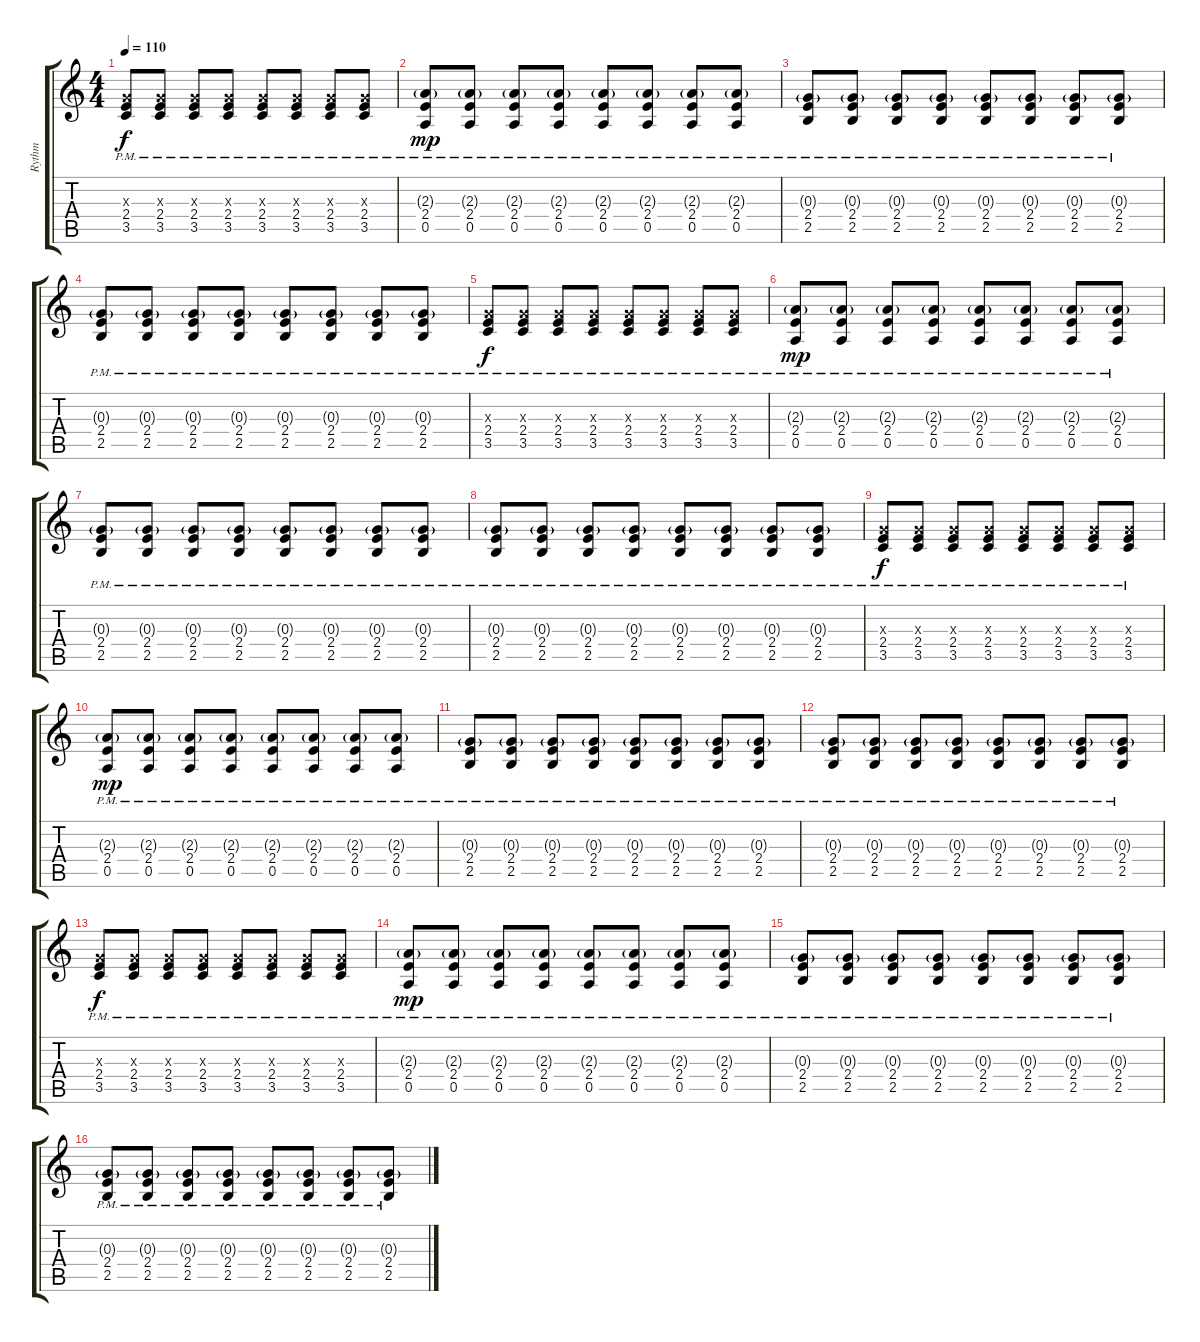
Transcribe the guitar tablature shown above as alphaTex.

\track ("Rythm" "Rythm") {instrument electricguitarjazz}
\staff {score tabs}
\tuning (E4 B3 G3 D3 A2 E2) {hide}
\ts (4 4)
\tempo 110
\clef g2
\ks c
(0.3{x} 2.4{pm} 3.5{pm}).8{dy f} (0.3{x} 2.4{pm} 3.5{pm}).8 (0.3{x} 2.4{pm} 3.5{pm}).8 (0.3{x} 2.4{pm} 3.5{pm}).8 (0.3{x} 2.4{pm} 3.5{pm}).8 (0.3{x} 2.4{pm} 3.5{pm}).8 (0.3{x} 2.4{pm} 3.5{pm}).8 (0.3{x} 2.4{pm} 3.5{pm}).8 |
(2.3{g pm} 2.4{pm} 0.5{pm}).8{dy mp} (2.3{g pm} 2.4{pm} 0.5{pm}).8 (2.3{g pm} 2.4{pm} 0.5{pm}).8 (2.3{g pm} 2.4{pm} 0.5{pm}).8 (2.3{g pm} 2.4{pm} 0.5{pm}).8 (2.3{g pm} 2.4{pm} 0.5{pm}).8 (2.3{g pm} 2.4{pm} 0.5{pm}).8 (2.3{g pm} 2.4{pm} 0.5{pm}).8 |
(0.3{g pm} 2.4{pm} 2.5{pm}).8 (0.3{g pm} 2.4{pm} 2.5{pm}).8 (0.3{g pm} 2.4{pm} 2.5{pm}).8 (0.3{g pm} 2.4{pm} 2.5{pm}).8 (0.3{g pm} 2.4{pm} 2.5{pm}).8 (0.3{g pm} 2.4{pm} 2.5{pm}).8 (0.3{g pm} 2.4{pm} 2.5{pm}).8 (0.3{g pm} 2.4{pm} 2.5{pm}).8 |
(0.3{g pm} 2.4{pm} 2.5{pm}).8 (0.3{g pm} 2.4{pm} 2.5{pm}).8 (0.3{g pm} 2.4{pm} 2.5{pm}).8 (0.3{g pm} 2.4{pm} 2.5{pm}).8 (0.3{g pm} 2.4{pm} 2.5{pm}).8 (0.3{g pm} 2.4{pm} 2.5{pm}).8 (0.3{g pm} 2.4{pm} 2.5{pm}).8 (0.3{g pm} 2.4{pm} 2.5{pm}).8 |
(0.3{x} 2.4{pm} 3.5{pm}).8{dy f} (0.3{x} 2.4{pm} 3.5{pm}).8 (0.3{x} 2.4{pm} 3.5{pm}).8 (0.3{x} 2.4{pm} 3.5{pm}).8 (0.3{x} 2.4{pm} 3.5{pm}).8 (0.3{x} 2.4{pm} 3.5{pm}).8 (0.3{x} 2.4{pm} 3.5{pm}).8 (0.3{x} 2.4{pm} 3.5{pm}).8 |
(2.3{g pm} 2.4{pm} 0.5{pm}).8{dy mp} (2.3{g pm} 2.4{pm} 0.5{pm}).8 (2.3{g pm} 2.4{pm} 0.5{pm}).8 (2.3{g pm} 2.4{pm} 0.5{pm}).8 (2.3{g pm} 2.4{pm} 0.5{pm}).8 (2.3{g pm} 2.4{pm} 0.5{pm}).8 (2.3{g pm} 2.4{pm} 0.5{pm}).8 (2.3{g pm} 2.4{pm} 0.5{pm}).8 |
(0.3{g pm} 2.4{pm} 2.5{pm}).8 (0.3{g pm} 2.4{pm} 2.5{pm}).8 (0.3{g pm} 2.4{pm} 2.5{pm}).8 (0.3{g pm} 2.4{pm} 2.5{pm}).8 (0.3{g pm} 2.4{pm} 2.5{pm}).8 (0.3{g pm} 2.4{pm} 2.5{pm}).8 (0.3{g pm} 2.4{pm} 2.5{pm}).8 (0.3{g pm} 2.4{pm} 2.5{pm}).8 |
(0.3{g pm} 2.4{pm} 2.5{pm}).8 (0.3{g pm} 2.4{pm} 2.5{pm}).8 (0.3{g pm} 2.4{pm} 2.5{pm}).8 (0.3{g pm} 2.4{pm} 2.5{pm}).8 (0.3{g pm} 2.4{pm} 2.5{pm}).8 (0.3{g pm} 2.4{pm} 2.5{pm}).8 (0.3{g pm} 2.4{pm} 2.5{pm}).8 (0.3{g pm} 2.4{pm} 2.5{pm}).8 |
(0.3{x} 2.4{pm} 3.5{pm}).8{dy f} (0.3{x} 2.4{pm} 3.5{pm}).8 (0.3{x} 2.4{pm} 3.5{pm}).8 (0.3{x} 2.4{pm} 3.5{pm}).8 (0.3{x} 2.4{pm} 3.5{pm}).8 (0.3{x} 2.4{pm} 3.5{pm}).8 (0.3{x} 2.4{pm} 3.5{pm}).8 (0.3{x} 2.4{pm} 3.5{pm}).8 |
(2.3{g pm} 2.4{pm} 0.5{pm}).8{dy mp} (2.3{g pm} 2.4{pm} 0.5{pm}).8 (2.3{g pm} 2.4{pm} 0.5{pm}).8 (2.3{g pm} 2.4{pm} 0.5{pm}).8 (2.3{g pm} 2.4{pm} 0.5{pm}).8 (2.3{g pm} 2.4{pm} 0.5{pm}).8 (2.3{g pm} 2.4{pm} 0.5{pm}).8 (2.3{g pm} 2.4{pm} 0.5{pm}).8 |
(0.3{g pm} 2.4{pm} 2.5{pm}).8 (0.3{g pm} 2.4{pm} 2.5{pm}).8 (0.3{g pm} 2.4{pm} 2.5{pm}).8 (0.3{g pm} 2.4{pm} 2.5{pm}).8 (0.3{g pm} 2.4{pm} 2.5{pm}).8 (0.3{g pm} 2.4{pm} 2.5{pm}).8 (0.3{g pm} 2.4{pm} 2.5{pm}).8 (0.3{g pm} 2.4{pm} 2.5{pm}).8 |
(0.3{g pm} 2.4{pm} 2.5{pm}).8 (0.3{g pm} 2.4{pm} 2.5{pm}).8 (0.3{g pm} 2.4{pm} 2.5{pm}).8 (0.3{g pm} 2.4{pm} 2.5{pm}).8 (0.3{g pm} 2.4{pm} 2.5{pm}).8 (0.3{g pm} 2.4{pm} 2.5{pm}).8 (0.3{g pm} 2.4{pm} 2.5{pm}).8 (0.3{g pm} 2.4{pm} 2.5{pm}).8 |
(0.3{x} 2.4{pm} 3.5{pm}).8{dy f} (0.3{x} 2.4{pm} 3.5{pm}).8 (0.3{x} 2.4{pm} 3.5{pm}).8 (0.3{x} 2.4{pm} 3.5{pm}).8 (0.3{x} 2.4{pm} 3.5{pm}).8 (0.3{x} 2.4{pm} 3.5{pm}).8 (0.3{x} 2.4{pm} 3.5{pm}).8 (0.3{x} 2.4{pm} 3.5{pm}).8 |
(2.3{g pm} 2.4{pm} 0.5{pm}).8{dy mp} (2.3{g pm} 2.4{pm} 0.5{pm}).8 (2.3{g pm} 2.4{pm} 0.5{pm}).8 (2.3{g pm} 2.4{pm} 0.5{pm}).8 (2.3{g pm} 2.4{pm} 0.5{pm}).8 (2.3{g pm} 2.4{pm} 0.5{pm}).8 (2.3{g pm} 2.4{pm} 0.5{pm}).8 (2.3{g pm} 2.4{pm} 0.5{pm}).8 |
(0.3{g pm} 2.4{pm} 2.5{pm}).8 (0.3{g pm} 2.4{pm} 2.5{pm}).8 (0.3{g pm} 2.4{pm} 2.5{pm}).8 (0.3{g pm} 2.4{pm} 2.5{pm}).8 (0.3{g pm} 2.4{pm} 2.5{pm}).8 (0.3{g pm} 2.4{pm} 2.5{pm}).8 (0.3{g pm} 2.4{pm} 2.5{pm}).8 (0.3{g pm} 2.4{pm} 2.5{pm}).8 |
(0.3{g pm} 2.4{pm} 2.5{pm}).8 (0.3{g pm} 2.4{pm} 2.5{pm}).8 (0.3{g pm} 2.4{pm} 2.5{pm}).8 (0.3{g pm} 2.4{pm} 2.5{pm}).8 (0.3{g pm} 2.4{pm} 2.5{pm}).8 (0.3{g pm} 2.4{pm} 2.5{pm}).8 (0.3{g pm} 2.4{pm} 2.5{pm}).8 (0.3{g pm} 2.4{pm} 2.5{pm}).8
